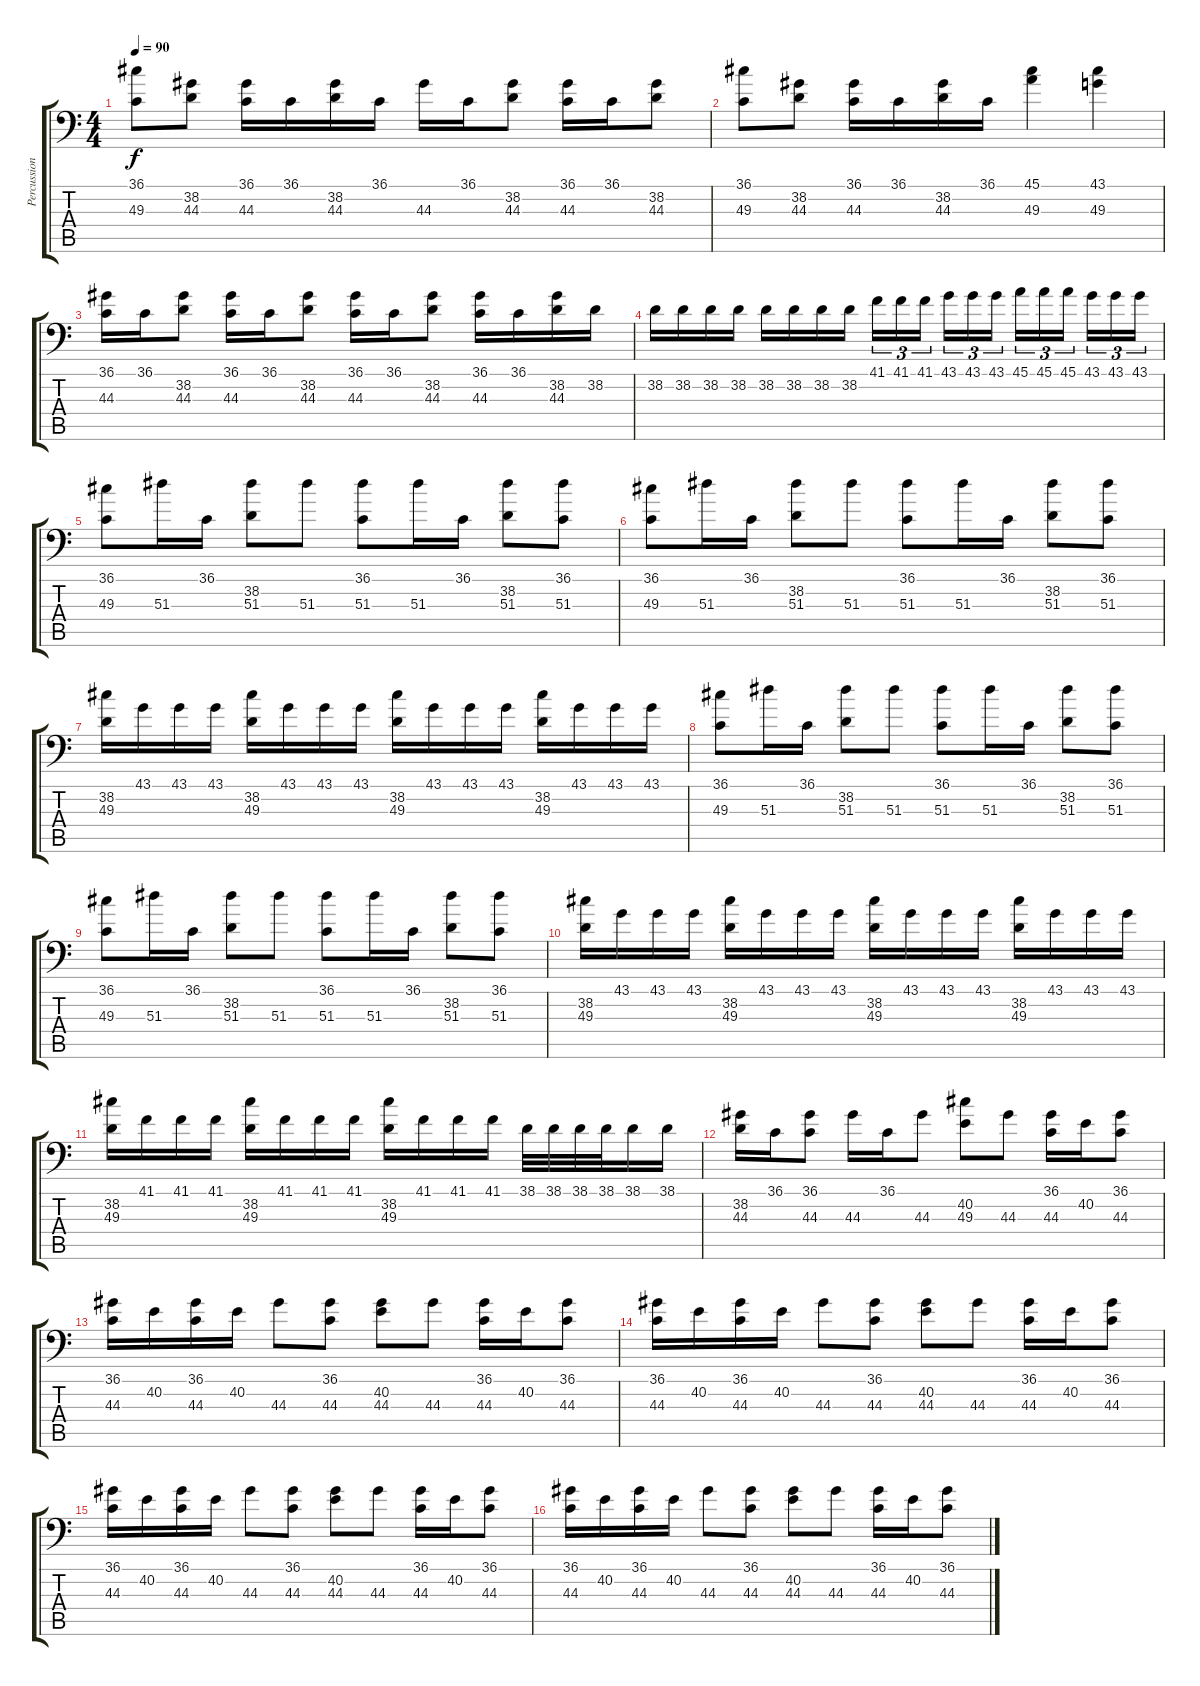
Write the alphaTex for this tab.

\track ("Percussion" "Percussion") {instrument acousticgrandpiano}
\staff {score tabs}
\tuning (C-1 C-1 C-1 C-1 C-1 C-1) {hide}
\ts (4 4)
\tempo 90
\clef f4
\ks c
(36.1 49.3).8{dy f} (38.2 44.3).8 (36.1 44.3).16 36.1.16 (38.2 44.3).16 36.1.16 44.3.16 36.1.16 (38.2 44.3).8 (36.1 44.3).16 36.1.16 (38.2 44.3).8 |
(36.1 49.3).8 (38.2 44.3).8 (36.1 44.3).16 36.1.16 (38.2 44.3).16 36.1.16 (45.1 49.3).4 (43.1 49.3).4 |
(36.1 44.3).16 36.1.16 (38.2 44.3).8 (36.1 44.3).16 36.1.16 (38.2 44.3).8 (36.1 44.3).16 36.1.16 (38.2 44.3).8 (36.1 44.3).16 36.1.16 (38.2 44.3).16 38.2.16 |
38.2.16 38.2.16 38.2.16 38.2.16 38.2.16 38.2.16 38.2.16 38.2.16 41.1.16{tu (3 2)} 41.1.16{tu (3 2)} 41.1.16{tu (3 2)} 43.1.16{tu (3 2)} 43.1.16{tu (3 2)} 43.1.16{tu (3 2)} 45.1.16{tu (3 2)} 45.1.16{tu (3 2)} 45.1.16{tu (3 2)} 43.1.16{tu (3 2)} 43.1.16{tu (3 2)} 43.1.16{tu (3 2)} |
(36.1 49.3).8 51.3.16 36.1.16 (38.2 51.3).8 51.3.8 (36.1 51.3).8 51.3.16 36.1.16 (38.2 51.3).8 (36.1 51.3).8 |
(36.1 49.3).8 51.3.16 36.1.16 (38.2 51.3).8 51.3.8 (36.1 51.3).8 51.3.16 36.1.16 (38.2 51.3).8 (36.1 51.3).8 |
(38.2 49.3).16 43.1.16 43.1.16 43.1.16 (38.2 49.3).16 43.1.16 43.1.16 43.1.16 (38.2 49.3).16 43.1.16 43.1.16 43.1.16 (38.2 49.3).16 43.1.16 43.1.16 43.1.16 |
(36.1 49.3).8 51.3.16 36.1.16 (38.2 51.3).8 51.3.8 (36.1 51.3).8 51.3.16 36.1.16 (38.2 51.3).8 (36.1 51.3).8 |
(36.1 49.3).8 51.3.16 36.1.16 (38.2 51.3).8 51.3.8 (36.1 51.3).8 51.3.16 36.1.16 (38.2 51.3).8 (36.1 51.3).8 |
(38.2 49.3).16 43.1.16 43.1.16 43.1.16 (38.2 49.3).16 43.1.16 43.1.16 43.1.16 (38.2 49.3).16 43.1.16 43.1.16 43.1.16 (38.2 49.3).16 43.1.16 43.1.16 43.1.16 |
(38.2 49.3).16 41.1.16 41.1.16 41.1.16 (38.2 49.3).16 41.1.16 41.1.16 41.1.16 (38.2 49.3).16 41.1.16 41.1.16 41.1.16 38.1.32 38.1.32 38.1.32 38.1.32 38.1.16 38.1.16 |
(38.2 44.3).16 36.1.16 (36.1 44.3).8 44.3.16 36.1.16 44.3.8 (40.2 49.3).8 44.3.8 (36.1 44.3).16 40.2.16 (36.1 44.3).8 |
(36.1 44.3).16 40.2.16 (36.1 44.3).16 40.2.16 44.3.8 (36.1 44.3).8 (40.2 44.3).8 44.3.8 (36.1 44.3).16 40.2.16 (36.1 44.3).8 |
(36.1 44.3).16 40.2.16 (36.1 44.3).16 40.2.16 44.3.8 (36.1 44.3).8 (40.2 44.3).8 44.3.8 (36.1 44.3).16 40.2.16 (36.1 44.3).8 |
(36.1 44.3).16 40.2.16 (36.1 44.3).16 40.2.16 44.3.8 (36.1 44.3).8 (40.2 44.3).8 44.3.8 (36.1 44.3).16 40.2.16 (36.1 44.3).8 |
(36.1 44.3).16 40.2.16 (36.1 44.3).16 40.2.16 44.3.8 (36.1 44.3).8 (40.2 44.3).8 44.3.8 (36.1 44.3).16 40.2.16 (36.1 44.3).8
